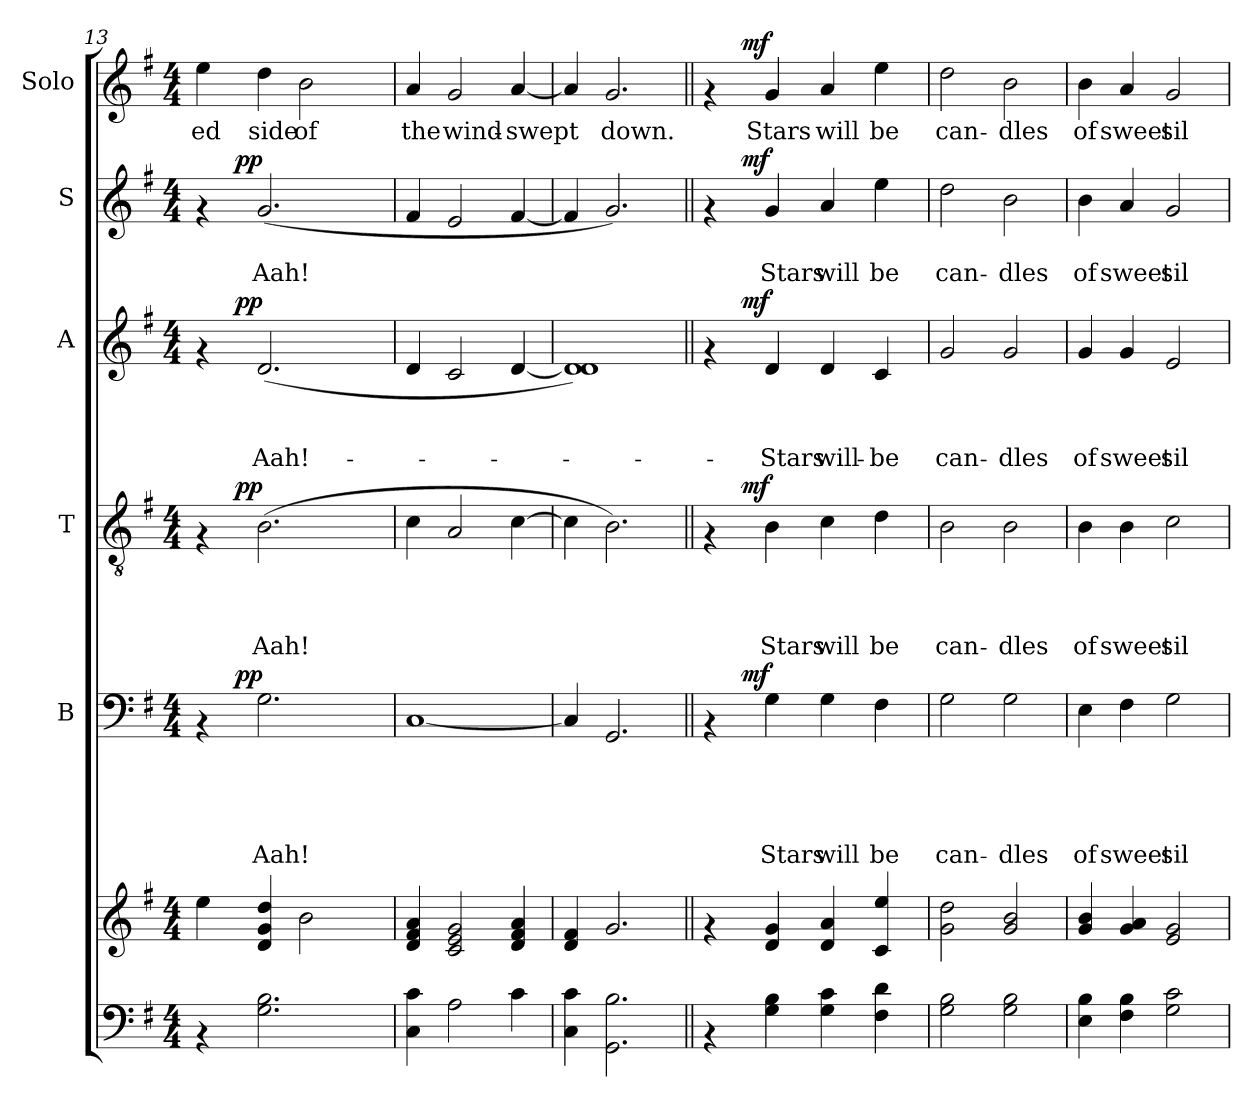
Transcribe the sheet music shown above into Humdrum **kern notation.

**kern	**kern	**kern	**text	**text	**text	**text	**text	**dynam	**kern	**text	**text	**text	**text	**dynam	**kern	**text	**text	**text	**dynam	**kern	**text	**text	**dynam	**kern	**text	**dynam
*part7	*part6	*part5	*part5	*part5	*part5	*part5	*part5	*part5	*part4	*part4	*part4	*part4	*part4	*part4	*part3	*part3	*part3	*part3	*part3	*part2	*part2	*part2	*part2	*part1	*part1	*part1
*staff7	*staff6	*staff5	*staff5	*staff5	*staff5	*staff5	*staff5	*staff5	*staff4	*staff4	*staff4	*staff4	*staff4	*staff4	*staff3	*staff3	*staff3	*staff3	*staff3	*staff2	*staff2	*staff2	*staff2	*staff1	*staff1	*staff1
*	*	*I"B	*	*	*	*	*	*	*I"T	*	*	*	*	*	*I"A	*	*	*	*	*I"S	*	*	*	*I"Solo	*	*
*clefF4	*clefG2	*clefF4	*	*	*	*	*	*	*clefGv2	*	*	*	*	*	*clefG2	*	*	*	*	*clefG2	*	*	*	*clefG2	*	*
*ITrd-3c-5	*ITrd-3c-5	*	*	*	*	*	*	*	*	*	*	*	*	*	*	*	*	*	*	*	*	*	*	*	*	*
*k[]	*k[]	*k[f#]	*	*	*	*	*	*	*k[f#]	*	*	*	*	*	*k[f#]	*	*	*	*	*k[f#]	*	*	*	*k[f#]	*	*
*C:	*C:	*G:	*	*	*	*	*	*	*G:	*	*	*	*	*	*G:	*	*	*	*	*G:	*	*	*	*G:	*	*
*M4/4	*M4/4	*M4/4	*	*	*	*	*	*	*M4/4	*	*	*	*	*	*M4/4	*	*	*	*	*M4/4	*	*	*	*M4/4	*	*
=13	=13	=13	=13	=13	=13	=13	=13	=13	=13	=13	=13	=13	=13	=13	=13	=13	=13	=13	=13	=13	=13	=13	=13	=13	=13	=13
!	!	!	!	!	!	!	!	!	!	!	!	!	!	!	!	!	!	!	!	!	!	!	!	!	!LO:LY:b:rj	!
*	*	*^	*	*	*	*	*	*	*^	*	*	*	*	*	*^	*	*	*	*	*^	*	*	*	*	*	*
4rAA	4aa\	4rAA	8ryy	.	.	.	.	.	.	4rF	8ryy	.	.	.	.	.	4rf	8ryy	.	.	.	.	4rf	8ryy	.	.	.	4ee\	-ed	.
.	.	.	32ryy	.	.	.	.	.	.	.	32ryy	.	.	.	.	.	.	32ryy	.	.	.	.	.	32ryy	.	.	.	.	.	.
!	!	!	!	!	!	!	!	!	!LO:DY:a	!	!	!	!	!	!	!LO:DY:a	!	!	!	!	!	!LO:DY:a	!	!	!	!	!LO:DY:a	!	!	!
.	.	.	2ryy	.	.	.	.	.	pp	.	2ryy	.	.	.	.	pp	.	2ryy	.	.	.	pp	.	2ryy	.	.	pp	.	.	.
!	!	!	!	!	!	!	!	!LO:LY:b	!	!	!	!	!	!	!LO:LY:b	!	!	!	!	!	!LO:LY:b	!	!	!	!	!LO:LY:b	!	!	!LO:LY:b:rj	!
2.c\ 2.e\	4g/ 4cc/ 4gg/	2.G\	.	.	.	.	.	Aah!	.	(>2.B\	.	.	.	.	Aah!	.	(<2.d/	.	.	.	Aah!-	.	(<2.g/	.	.	Aah!	.	4dd\	side	.
!	!	!	!	!	!	!	!	!	!	!	!	!	!	!	!	!	!	!	!	!	!	!	!	!	!	!	!	!	!LO:LY:b:rj	!
.	2ee\	.	.	.	.	.	.	.	.	.	.	.	.	.	.	.	.	.	.	.	.	.	.	.	.	.	.	2b\	of	.
.	.	.	4ryy	.	.	.	.	.	.	.	4ryy	.	.	.	.	.	.	4ryy	.	.	.	.	.	4ryy	.	.	.	.	.	.
.	.	.	16.ryy	.	.	.	.	.	.	.	16.ryy	.	.	.	.	.	.	16.ryy	.	.	.	.	.	16.ryy	.	.	.	.	.	.
=14	=14	=14	=14	=14	=14	=14	=14	=14	=14	=14	=14	=14	=14	=14	=14	=14	=14	=14	=14	=14	=14	=14	=14	=14	=14	=14	=14	=14	=14	=14
!	!	!	!	!	!	!	!	!	!	!	!	!	!	!	!	!	!	!	!	!	!	!	!	!	!	!	!	!	!LO:LY:b:rj	!
*	*	*v	*v	*	*	*	*	*	*	*	*	*	*	*	*	*	*v	*v	*	*	*	*	*v	*v	*	*	*	*	*	*
*	*	*	*	*	*	*	*	*	*v	*v	*	*	*	*	*	*	*	*	*	*	*	*	*	*	*	*	*
4F\ 4f\	4g/ 4b/ 4dd/	[<1C	.	.	.	.	.	.	4c\	.	.	.	.	.	4d/	.	.	.	.	4f#/	.	.	.	4a/	the	.
!	!	!	!	!	!	!	!	!	!	!	!	!	!	!	!	!	!	!	!	!	!	!	!	!	!LO:LY:b:rj	!
2d\	2f/ 2a/ 2cc/	.	.	.	.	.	.	.	2A/	.	.	.	.	.	2c/	.	.	.	.	2e/	.	.	.	2g/	wind-	.
!	!	!	!	!	!	!	!	!	!	!	!	!	!	!	!	!	!	!	!	!	!	!	!	!	!LO:LY:b:rj	!
4f\	4g/ 4b/ 4dd/	.	.	.	.	.	.	.	[>4c\	.	.	.	.	.	[<4d/	.	.	.	.	[<4f#/	.	.	.	[<4a/	-swept	.
=15	=15	=15	=15	=15	=15	=15	=15	=15	=15	=15	=15	=15	=15	=15	=15	=15	=15	=15	=15	=15	=15	=15	=15	=15	=15	=15
4F\ 4f\	4g/ 4b/	4C/]	.	.	.	.	.	.	4c\]	.	.	.	.	.	1d] 1d)	.	.	.	.	4f#/]	.	.	.	4a/]	.	.
!	!	!	!	!	!	!	!	!	!	!	!	!	!	!	!	!	!	!	!	!	!	!	!	!	!LO:LY:b:rj	!
2.C\ 2.e\	2.cc/	2.GG/	.	.	.	.	.	.	2.B\)	.	.	.	.	.	.	.	.	.	.	2.g/)	.	.	.	2.g/	down.	.
=16||	=16||	=16||	=16||	=16||	=16||	=16||	=16||	=16||	=16||	=16||	=16||	=16||	=16||	=16||	=16||	=16||	=16||	=16||	=16||	=16||	=16||	=16||	=16||	=16||	=16||	=16||
*	*	*^	*	*	*	*	*	*	*^	*	*	*	*	*	*^	*	*	*	*	*^	*	*	*	*^	*	*
4rAA	4rf	4rAA	8ryy	.	.	.	.	.	.	4rF	8ryy	.	.	.	.	.	4rf	8ryy	.	.	.	.	4rf	8ryy	.	.	.	4rf	8ryy	.	.
.	.	.	32ryy	.	.	.	.	.	.	.	32ryy	.	.	.	.	.	.	32ryy	.	.	.	.	.	32ryy	.	.	.	.	32ryy	.	.
!	!	!	!	!	!	!	!	!	!LO:DY:a	!	!	!	!	!	!	!LO:DY:a	!	!	!	!	!	!LO:DY:a	!	!	!	!	!LO:DY:a	!	!	!	!LO:DY:a
.	.	.	2ryy	.	.	.	.	.	mf	.	2ryy	.	.	.	.	mf	.	2ryy	.	.	.	mf	.	2ryy	.	.	mf	.	2ryy	.	mf
!	!	!	!	!	!	!	!	!LO:LY:b	!	!	!	!	!	!	!LO:LY:b	!	!	!	!	!	!LO:LY:b	!	!	!	!	!LO:LY:b	!	!	!	!LO:LY:b:rj	!
4c\ 4e\	4g/ 4cc/	4G\	.	.	.	.	.	Stars	.	4B\	.	.	.	.	Stars	.	4d/	.	.	.	-Stars	.	4g/	.	.	Stars	.	4g/	.	Stars	.
!	!	!	!	!	!	!	!	!LO:LY:b	!	!	!	!	!	!	!LO:LY:b	!	!	!	!	!	!LO:LY:b	!	!	!	!	!LO:LY:b	!	!	!	!LO:LY:b:rj	!
4c\ 4f\	4g/ 4dd/	4G\	.	.	.	.	.	will	.	4c\	.	.	.	.	will	.	4d/	.	.	.	will-	.	4a/	.	.	will	.	4a/	.	will	.
.	.	.	4ryy	.	.	.	.	.	.	.	4ryy	.	.	.	.	.	.	4ryy	.	.	.	.	.	4ryy	.	.	.	.	4ryy	.	.
!	!	!	!	!	!	!	!	!LO:LY:b	!	!	!	!	!	!	!LO:LY:b	!	!	!	!	!	!LO:LY:b	!	!	!	!	!LO:LY:b	!	!	!	!LO:LY:b:rj	!
4B\ 4g\	4f/ 4aa/	4F#\	.	.	.	.	.	be	.	4d\	.	.	.	.	be	.	4c/	.	.	.	-be	.	4ee\	.	.	be	.	4ee\	.	be	.
.	.	.	16.ryy	.	.	.	.	.	.	.	16.ryy	.	.	.	.	.	.	16.ryy	.	.	.	.	.	16.ryy	.	.	.	.	16.ryy	.	.
!!LO:PB:g=z
=17	=17	=17	=17	=17	=17	=17	=17	=17	=17	=17	=17	=17	=17	=17	=17	=17	=17	=17	=17	=17	=17	=17	=17	=17	=17	=17	=17	=17	=17	=17	=17
!	!	!	!	!	!	!	!	!LO:LY:b	!	!	!	!	!	!	!LO:LY:b	!	!	!	!	!	!LO:LY:b	!	!	!	!	!LO:LY:b	!	!	!	!LO:LY:b:rj	!
*	*	*v	*v	*	*	*	*	*	*	*	*	*	*	*	*	*	*v	*v	*	*	*	*	*v	*v	*	*	*	*v	*v	*	*
*	*	*	*	*	*	*	*	*	*v	*v	*	*	*	*	*	*	*	*	*	*	*	*	*	*	*	*	*
2c\ 2e\	2cc\ 2gg\	2G\	.	.	.	.	can-	.	2B\	.	.	.	can-	.	2g/	.	.	can-	.	2dd\	.	can-	.	2dd\	can-	.
!	!	!	!	!	!	!	!LO:LY:b	!	!	!	!	!	!LO:LY:b	!	!	!	!	!LO:LY:b	!	!	!	!LO:LY:b	!	!	!LO:LY:b:rj	!
2c\ 2e\	2cc/ 2ee/	2G\	.	.	.	.	-dles	.	2B\	.	.	.	-dles	.	2g/	.	.	-dles	.	2b\	.	-dles	.	2b\	-dles	.
=18	=18	=18	=18	=18	=18	=18	=18	=18	=18	=18	=18	=18	=18	=18	=18	=18	=18	=18	=18	=18	=18	=18	=18	=18	=18	=18
!	!	!	!	!	!	!	!LO:LY:b	!	!	!	!	!	!LO:LY:b	!	!	!	!	!LO:LY:b	!	!	!	!LO:LY:b	!	!	!LO:LY:b:rj	!
4A\ 4e\	4cc/ 4ee/	4E\	.	.	.	.	of	.	4B\	.	.	.	of	.	4g/	.	.	of	.	4b\	.	of	.	4b\	of	.
!	!	!	!	!	!	!	!LO:LY:b	!	!	!	!	!	!LO:LY:b	!	!	!	!	!LO:LY:b	!	!	!	!LO:LY:b	!	!	!LO:LY:b:rj	!
4B\ 4e\	4cc/ 4dd/	4F#\	.	.	.	.	sweet	.	4B\	.	.	.	sweet	.	4g/	.	.	sweet	.	4a/	.	sweet	.	4a/	sweet	.
!	!	!	!	!	!	!	!LO:LY:b	!	!	!	!	!	!LO:LY:b	!	!	!	!	!LO:LY:b	!	!	!	!LO:LY:b	!	!	!LO:LY:b:rj	!
2c\ 2f\	2a/ 2cc/	2G\	.	.	.	.	sil-	.	2c\	.	.	.	sil-	.	2e/	.	.	sil-	.	2g/	.	sil-	.	2g/	sil-	.
=	=	=	=	=	=	=	=	=	=	=	=	=	=	=	=	=	=	=	=	=	=	=	=	=	=	=
*-	*-	*-	*-	*-	*-	*-	*-	*-	*-	*-	*-	*-	*-	*-	*-	*-	*-	*-	*-	*-	*-	*-	*-	*-	*-	*-
